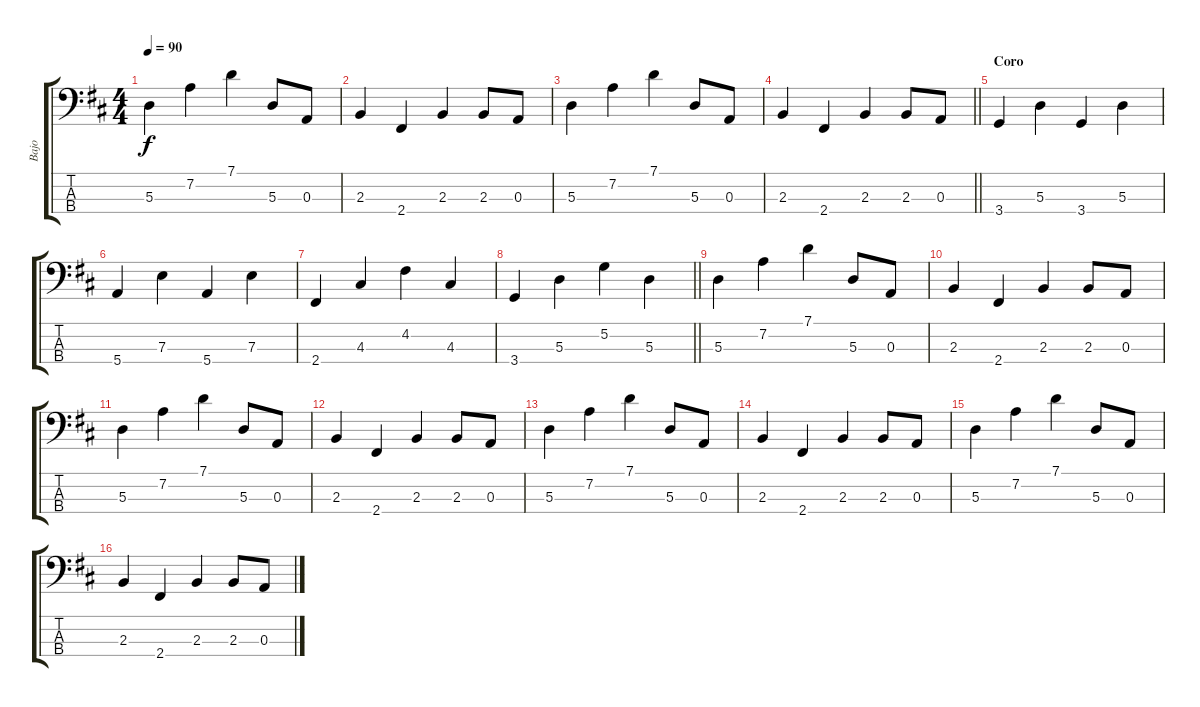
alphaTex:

\track ("Bajo" "Bajo") {instrument electricbassfinger}
\staff {score tabs}
\tuning (G2 D2 A1 E1) {hide}
\ts (4 4)
\tempo 90
\clef f4
\ks d
5.3.4{dy f} 7.2.4 7.1.4 5.3.8 0.3.8 |
2.3.4 2.4.4 2.3.4 2.3.8 0.3.8 |
5.3.4 7.2.4 7.1.4 5.3.8 0.3.8 |
\barLineRight lightlight
2.3.4 2.4.4 2.3.4 2.3.8 0.3.8 |
\section ("" "Coro")
3.4.4 5.3.4 3.4.4 5.3.4 |
5.4.4 7.3.4 5.4.4 7.3.4 |
2.4.4 4.3.4 4.2.4 4.3.4 |
\barLineRight lightlight
3.4.4 5.3.4 5.2.4 5.3.4 |
5.3.4 7.2.4 7.1.4 5.3.8 0.3.8 |
2.3.4 2.4.4 2.3.4 2.3.8 0.3.8 |
5.3.4 7.2.4 7.1.4 5.3.8 0.3.8 |
2.3.4 2.4.4 2.3.4 2.3.8 0.3.8 |
5.3.4 7.2.4 7.1.4 5.3.8 0.3.8 |
2.3.4 2.4.4 2.3.4 2.3.8 0.3.8 |
5.3.4 7.2.4 7.1.4 5.3.8 0.3.8 |
2.3.4 2.4.4 2.3.4 2.3.8 0.3.8
